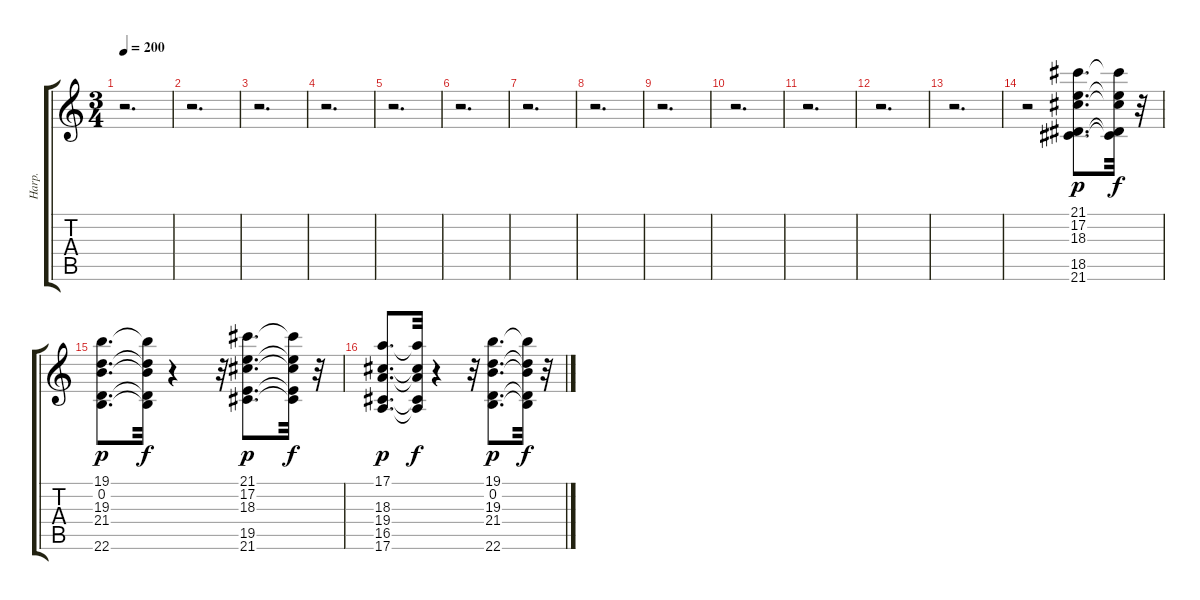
\track ("Harp." "Harp.") {instrument orchestralharp}
\staff {score tabs}
\tuning (E4 B3 G3 D3 A2 E2) {hide}
\ts (3 4)
\tempo 200
\clef g2
\ks c
r.2{d dy mf} |
r.2{d} |
r.2{d} |
r.2{d} |
r.2{d} |
r.2{d} |
r.2{d} |
r.2{d} |
r.2{d} |
r.2{d} |
r.2{d} |
r.2{d} |
r.2{d} |
r.2 (21.1 17.2 18.3 18.5 21.6).8{d dy p} (21.1{t} 17.2{t} 18.3{t} 18.5{t} 21.6{t}).32{dy f} r.32 |
(19.1 0.2 19.3 21.4 22.6).8{d dy p} (19.1{t} 0.2{t} 19.3{t} 21.4{t} 22.6{t}).32{dy f} r.4 r.32 (21.1 17.2 18.3 19.5 21.6).8{d dy p} (21.1{t} 17.2{t} 18.3{t} 19.5{t} 21.6{t}).32{dy f} r.32 |
(17.1 18.3 19.4 16.5 17.6).8{d dy p} (17.1{t} 18.3{t} 19.4{t} 16.5{t} 17.6{t}).32{dy f} r.4 r.32 (19.1 0.2 19.3 21.4 22.6).8{d dy p} (19.1{t} 0.2{t} 19.3{t} 21.4{t} 22.6{t}).32{dy f} r.32
